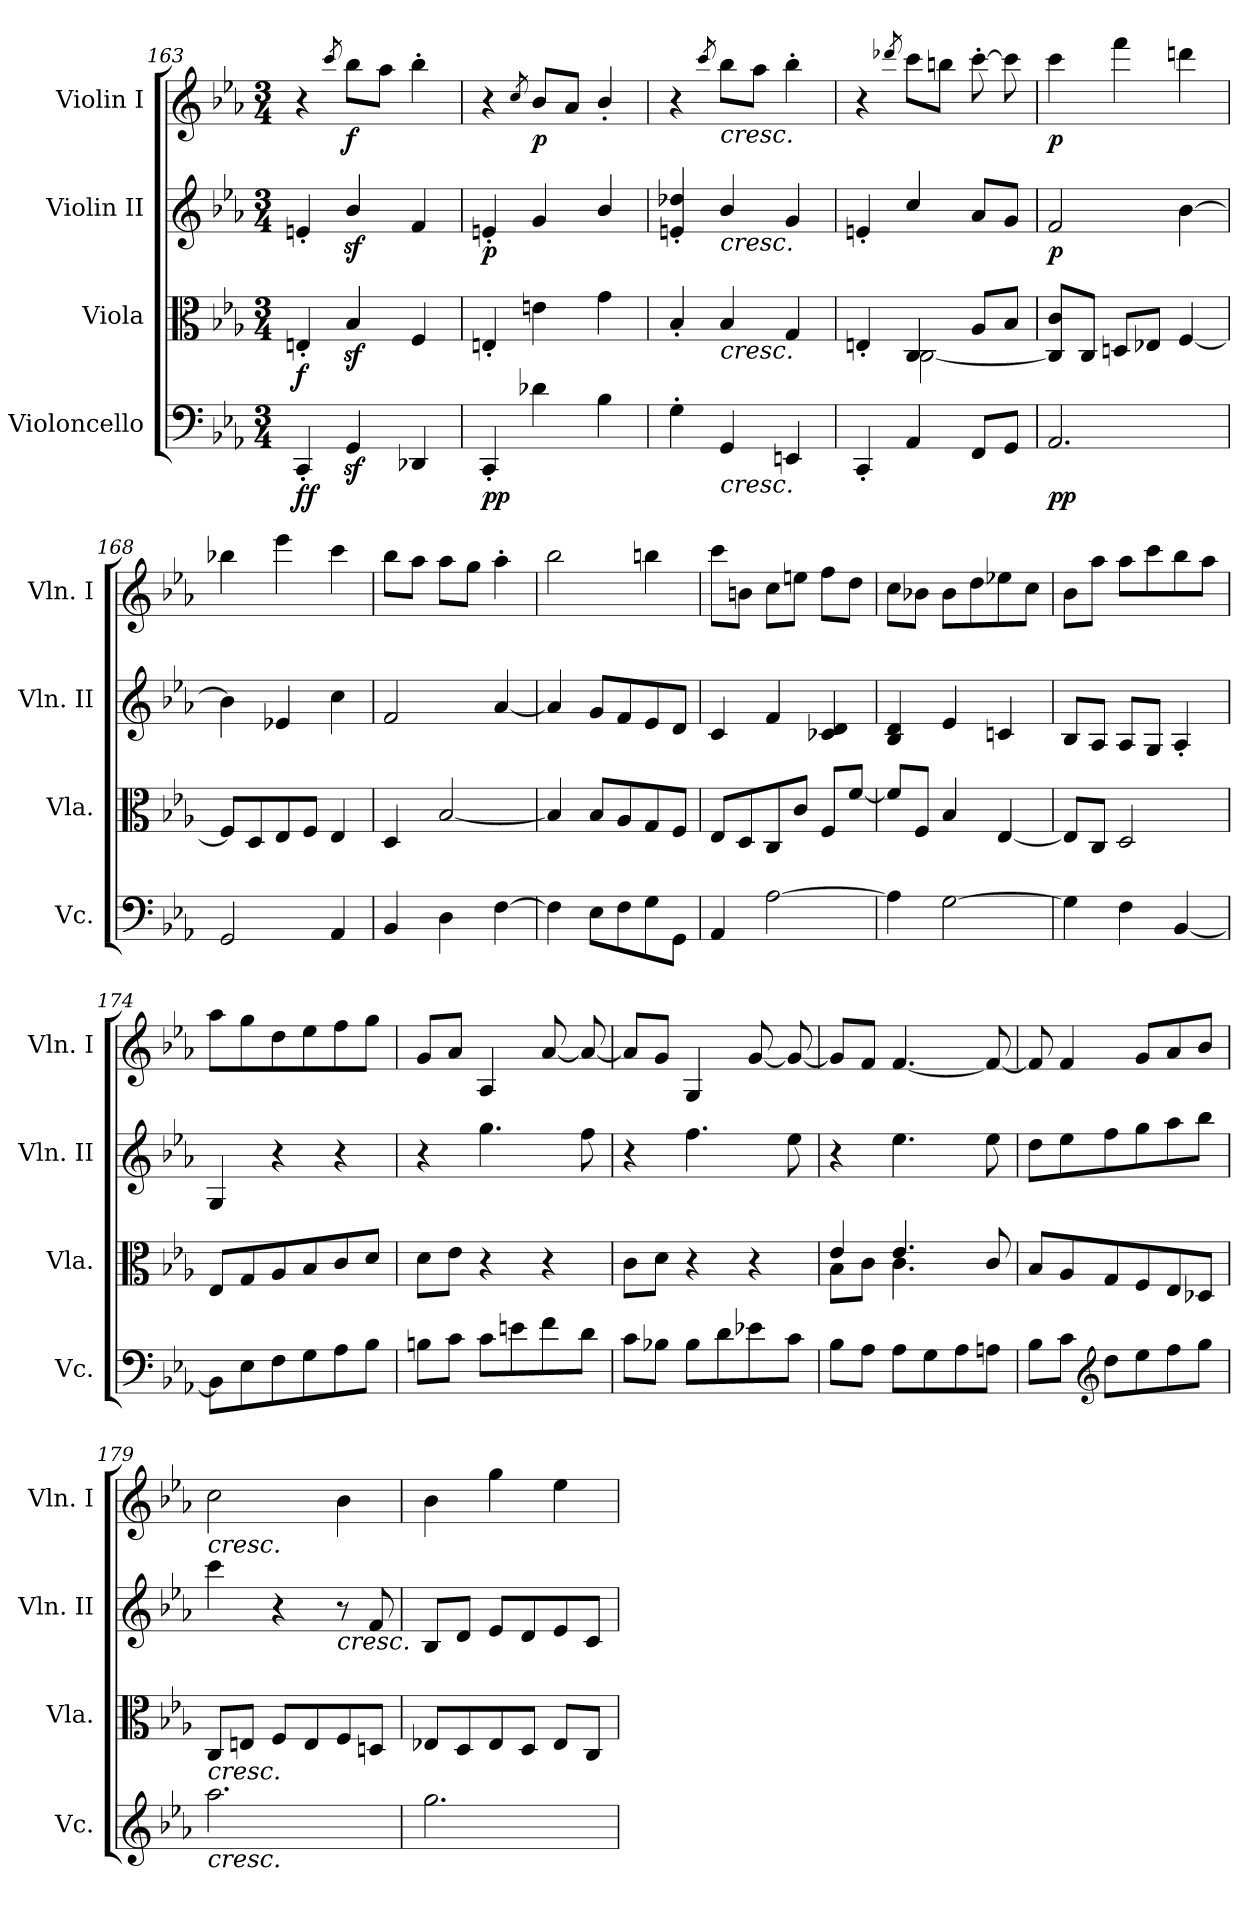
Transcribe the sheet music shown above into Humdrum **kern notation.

**kern	**dynam	**kern	**dynam	**kern	**dynam	**kern	**dynam
*part4	*part4	*part3	*part3	*part2	*part2	*part1	*part1
*staff4	*staff4	*staff3	*staff3	*staff2	*staff2	*staff1	*staff1
*I"Violoncello	*	*I"Viola	*	*I"Violin II	*	*I"Violin I	*
*I'Vc.	*	*I'Vla.	*	*I'Vln. II	*	*I'Vln. I	*
*clefF4	*	*clefC3	*	*clefG2	*	*clefG2	*
*k[b-e-a-]	*	*k[b-e-a-]	*	*k[b-e-a-]	*	*k[b-e-a-]	*
*E-:	*	*E-:	*	*E-:	*	*E-:	*
*M3/4	*	*M3/4	*	*M3/4	*	*M3/4	*
=163	=163	=163	=163	=163	=163	=163	=163
!	!LO:DY:b	!	!	!	!	!	!
!	!LO:DY:n=1:b	!	!LO:DY:b	!	!	!	!
4CC'/	f f	4En'/	f	4en'/	.	4r	.
.	.	.	.	.	.	8qccc/	.
!	!	!	!	!	!	!	!LO:DY:b
4GGz</	.	4B-z</	.	4b-z</	.	8bb-\L	f
.	.	.	.	.	.	8aa-\J	.
4DD-X/	.	4F/	.	4f/	.	4bb-'\	.
=164	=164	=164	=164	=164	=164	=164	=164
!	!LO:DY:b	!	!	!	!	!	!
!	!LO:DY:n=1:b	!	!	!	!LO:DY:b	!	!
4CC'/	p p	4En'/	.	4en'/	p	4r	.
.	.	.	.	.	.	8qcc/	.
!	!	!	!	!	!	!	!LO:DY:b
4d-X\	.	4en\	.	4g/	.	8b-/L	p
.	.	.	.	.	.	8a-/J	.
4B-\	.	4g\	.	4b-/	.	4b-'/	.
=165	=165	=165	=165	=165	=165	=165	=165
4G'\	.	4B-'/	.	4en/' 4dd-X/'	.	4r	.
.	.	.	.	.	.	8qccc/	.
!	!	!	!	!	!	!LO:TX:b:i:t=cresc.	!
!	!	!	!	!LO:TX:b:i:t=cresc.	!	!	!
!	!	!LO:TX:b:i:t=cresc.	!	!	!	!	!
!LO:TX:b:i:t=cresc.	!	!	!	!	!	!	!
4GG/	.	4B-/	.	4b-/	.	8bb-\L	.
.	.	.	.	.	.	8aa-\J	.
4EEn/	.	4G/	.	4g/	.	4bb-'\	.
=166	=166	=166	=166	=166	=166	=166	=166
*	*	*^	*	*	*	*	*
4CC'/	.	4En'/	4ryy	.	4en'/	.	4r	.
.	.	.	.	.	.	.	8qddd-X/	.
4AA-/	.	4C/	[2C\	.	4cc/	.	8ccc\L	.
.	.	.	.	.	.	.	8bbn\J	.
8FF/L	.	8A-/L	.	.	8a-/L	.	[8ccc'\	.
8GG/J	.	8B-/J	.	.	8g/J	.	8ccc\]	.
*	*	*v	*v	*	*	*	*	*
=167	=167	=167	=167	=167	=167	=167	=167
!	!LO:DY:b	!	!	!	!	!	!
!	!LO:DY:n=1:b	!	!	!	!LO:DY:b	!	!LO:DY:b
2.AA-/	p p	8C/] 8c/L	.	2f/	p	4ccc\	p
.	.	8C/J	.	.	.	.	.
.	.	8Dn/L	.	.	.	4fff\	.
.	.	8E-X/J	.	.	.	.	.
.	.	[4F/	.	[4b-\	.	4dddn\	.
=168	=168	=168	=168	=168	=168	=168	=168
2GG/	.	8F/L]	.	4b-\]	.	4bb-X\	.
.	.	8D/	.	.	.	.	.
.	.	8E-/	.	4e-X/	.	4eee-\	.
.	.	8F/J	.	.	.	.	.
4AA-/	.	4E-/	.	4cc\	.	4ccc\	.
=169	=169	=169	=169	=169	=169	=169	=169
4BB-/	.	4D/	.	2f/	.	8bb-\L	.
.	.	.	.	.	.	8aa-\J	.
4D\	.	[2B-/	.	.	.	8aa-\L	.
.	.	.	.	.	.	8gg\J	.
[4F\	.	.	.	[4a-/	.	4aa-'\	.
=170	=170	=170	=170	=170	=170	=170	=170
4F\]	.	4B-/]	.	4a-/]	.	2bb-\	.
8E-\L	.	8B-/L	.	8g/L	.	.	.
8F\	.	8A-/	.	8f/	.	.	.
8G\	.	8G/	.	8e-/	.	4bbn\	.
8GG\J	.	8F/J	.	8d/J	.	.	.
=171	=171	=171	=171	=171	=171	=171	=171
4AA-/	.	8E-/L	.	4c/	.	8ccc\L	.
.	.	8D/	.	.	.	8bn\J	.
[2A-\	.	8C/	.	4f/	.	8cc\L	.
.	.	8c/J	.	.	.	8een\J	.
.	.	8F/L	.	4c-X/ 4d/	.	8ff\L	.
.	.	[8f/J	.	.	.	8dd\J	.
=172	=172	=172	=172	=172	=172	=172	=172
4A-\]	.	8f/L]	.	4B-/ 4d/	.	8cc\L	.
.	.	8F/J	.	.	.	8b-X\J	.
[2G\	.	4B-/	.	4e-/	.	8b-\L	.
.	.	.	.	.	.	8dd\	.
.	.	[4E-/	.	4cn/	.	8ee-X\	.
.	.	.	.	.	.	8cc\J	.
=173	=173	=173	=173	=173	=173	=173	=173
4G\]	.	8E-/L]	.	8B-/L	.	8b-\L	.
.	.	8C/J	.	8A-/J	.	8aa-\J	.
4F\	.	2D/	.	8A-/L	.	8aa-\L	.
.	.	.	.	8G/J	.	8ccc\	.
[4BB-/	.	.	.	4A-'/	.	8bb-\	.
.	.	.	.	.	.	8aa-\J	.
=174	=174	=174	=174	=174	=174	=174	=174
8BB-\L]	.	8E-/L	.	4G/	.	8aa-\L	.
8E-\	.	8G/	.	.	.	8gg\	.
8F\	.	8A-/	.	4r	.	8dd\	.
8G\	.	8B-/	.	.	.	8ee-\	.
8A-\	.	8c/	.	4r	.	8ff\	.
8B-\J	.	8d/J	.	.	.	8gg\J	.
=175	=175	=175	=175	=175	=175	=175	=175
8Bn\L	.	8d\L	.	4r	.	8g/L	.
8c\J	.	8e-\J	.	.	.	8a-/J	.
8c\L	.	4r	.	4.gg\	.	4A-/	.
8en\	.	.	.	.	.	.	.
8f\	.	4r	.	.	.	[8a-/	.
8d\J	.	.	.	8ff\	.	8a-/_	.
=176	=176	=176	=176	=176	=176	=176	=176
8c\L	.	8c\L	.	4r	.	8a-/L]	.
8B-X\J	.	8d\J	.	.	.	8g/J	.
8B-\L	.	4r	.	4.ff\	.	4G/	.
8d\	.	.	.	.	.	.	.
8e-X\	.	4r	.	.	.	[8g/	.
8c\J	.	.	.	8ee-\	.	8g/_	.
=177	=177	=177	=177	=177	=177	=177	=177
*	*	*^	*	*	*	*	*
8B-\L	.	4e-/	8B-\L	.	4r	.	8g/L]	.
8A-\J	.	.	8c\J	.	.	.	8f/J	.
8A-\L	.	4.e-/	4.c\	.	4.ee-\	.	[4.f/	.
8G\	.	.	.	.	.	.	.	.
8A-\	.	.	.	.	.	.	.	.
8An\J	.	8c/	8ryy	.	8ee-\	.	8f/_	.
*	*	*v	*v	*	*	*	*	*
=178	=178	=178	=178	=178	=178	=178	=178
8B-\L	.	8B-/L	.	8dd\L	.	8f/]	.
8c\J	.	8A-/	.	8ee-\	.	4f/	.
*clefG2	*	*	*	*	*	*	*
8dd\L	.	8G/	.	8ff\	.	.	.
8ee-\	.	8F/	.	8gg\	.	8g/L	.
8ff\	.	8E-/	.	8aa-\	.	8a-/	.
8gg\J	.	8D-X/J	.	8bb-\J	.	8b-/J	.
=179	=179	=179	=179	=179	=179	=179	=179
!	!	!	!	!	!	!LO:TX:b:i:t=cresc.	!
!LO:TX:b:i:t=cresc.	!	!	!	!	!	!	!
!LO:TX:a:i:t=cresc.	!	!	!	!	!	!	!
2.aa-\	.	8C/L	.	4ccc\	.	2cc\	.
.	.	8En/J	.	.	.	.	.
.	.	8F/L	.	4r	.	.	.
.	.	8E/	.	.	.	.	.
!	!	!	!	!LO:TX:b:i:t=cresc.	!	!	!
.	.	8F/	.	8r	.	4b-\	.
.	.	8Dn/J	.	8f/	.	.	.
=180	=180	=180	=180	=180	=180	=180	=180
2.gg\	.	8E-X/L	.	8B-/L	.	4b-\	.
.	.	8D/	.	8d/J	.	.	.
.	.	8E-/	.	8e-/L	.	4gg\	.
.	.	8D/J	.	8d/	.	.	.
.	.	8E-/L	.	8e-/	.	4ee-\	.
.	.	8C/J	.	8c/J	.	.	.
=	=	=	=	=	=	=	=
*-	*-	*-	*-	*-	*-	*-	*-
